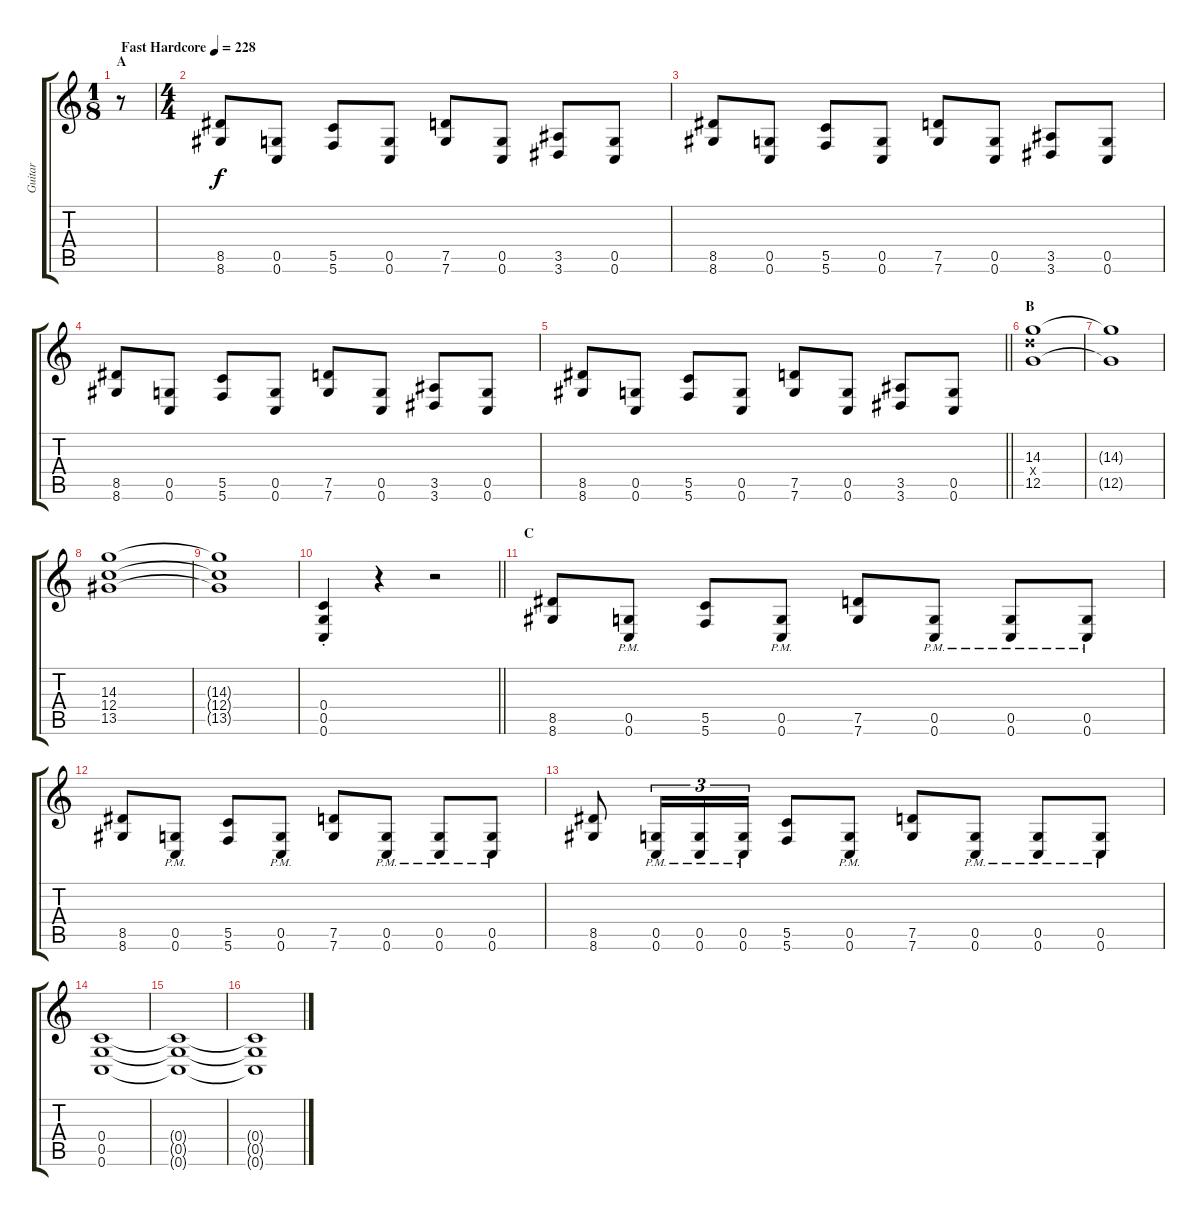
\track ("Guitar" "Guitar") {instrument distortionguitar}
\staff {score tabs}
\tuning (D4 A3 F3 C3 G2 C2) {hide}
\ts (1 8)
\section ("" "A")
\tempo (228 "Fast Hardcore")
\clef g2
\ks c
r.8{dy f instrument distortionguitar} |
\ts (4 4)
(8.5 8.6).8 (0.5 0.6).8 (5.5 5.6).8 (0.5 0.6).8 (7.5 7.6).8 (0.5 0.6).8 (3.5 3.6).8 (0.5 0.6).8 |
(8.5 8.6).8 (0.5 0.6).8 (5.5 5.6).8 (0.5 0.6).8 (7.5 7.6).8 (0.5 0.6).8 (3.5 3.6).8 (0.5 0.6).8 |
(8.5 8.6).8 (0.5 0.6).8 (5.5 5.6).8 (0.5 0.6).8 (7.5 7.6).8 (0.5 0.6).8 (3.5 3.6).8 (0.5 0.6).8 |
\barLineRight lightlight
(8.5 8.6).8 (0.5 0.6).8 (5.5 5.6).8 (0.5 0.6).8 (7.5 7.6).8 (0.5 0.6).8 (3.5 3.6).8 (0.5 0.6).8 |
\section ("" "B")
(14.3 14.4{x} 12.5).1 |
(14.3{t} 12.5{t}).1 |
(14.3 12.4 13.5).1 |
(14.3{t} 12.4{t} 13.5{t}).1 |
\barLineRight lightlight
(0.4{st} 0.5{st} 0.6{st}).4 r.4 r.2 |
\section ("" "C")
(8.5 8.6).8 (0.5{pm} 0.6{pm}).8 (5.5 5.6).8 (0.5{pm} 0.6{pm}).8 (7.5 7.6).8 (0.5{pm} 0.6{pm}).8 (0.5{pm} 0.6{pm}).8 (0.5{pm} 0.6{pm}).8 |
(8.5 8.6).8 (0.5{pm} 0.6{pm}).8 (5.5 5.6).8 (0.5{pm} 0.6{pm}).8 (7.5 7.6).8 (0.5{pm} 0.6{pm}).8 (0.5{pm} 0.6{pm}).8 (0.5{pm} 0.6{pm}).8 |
(8.5 8.6).8 (0.5{pm} 0.6{pm}).16{tu (3 2)} (0.5{pm} 0.6{pm}).16{tu (3 2)} (0.5{pm} 0.6{pm}).16{tu (3 2)} (5.5 5.6).8 (0.5{pm} 0.6{pm}).8 (7.5 7.6).8 (0.5{pm} 0.6{pm}).8 (0.5{pm} 0.6{pm}).8 (0.5{pm} 0.6{pm}).8 |
(0.4 0.5 0.6).1 |
(0.4{t} 0.5{t} 0.6{t}).1 |
(0.4{t} 0.5{t} 0.6{t}).1
